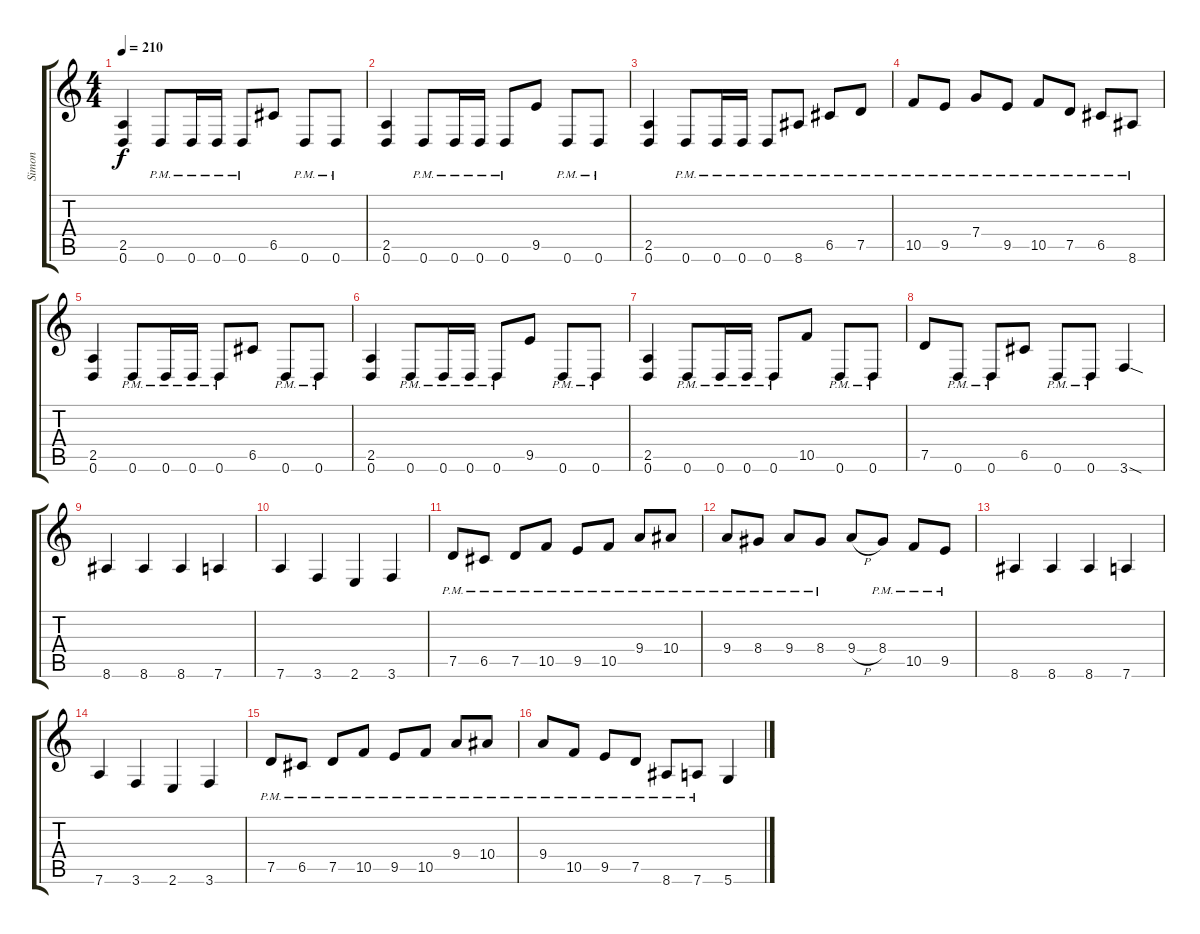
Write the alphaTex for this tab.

\track ("Simon" "Simon") {instrument distortionguitar}
\staff {score tabs}
\tuning (D4 A3 F3 C3 G2 D2) {hide}
\ts (4 4)
\tempo 210
\clef g2
\ks c
(2.5 0.6).4{dy f} 0.6{pm}.8 0.6{pm}.16 0.6{pm}.16 0.6{pm}.8 6.5.8 0.6{pm}.8 0.6{pm}.8 |
(2.5 0.6).4 0.6{pm}.8 0.6{pm}.16 0.6{pm}.16 0.6{pm}.8 9.5.8 0.6{pm}.8 0.6{pm}.8 |
(2.5 0.6).4 0.6{pm}.8 0.6{pm}.16 0.6{pm}.16 0.6{pm}.8 8.6{pm}.8 6.5{pm}.8 7.5{pm}.8 |
10.5{pm}.8 9.5{pm}.8 7.4{pm}.8 9.5{pm}.8 10.5{pm}.8 7.5{pm}.8 6.5{pm}.8 8.6{pm}.8 |
(2.5 0.6).4 0.6{pm}.8 0.6{pm}.16 0.6{pm}.16 0.6{pm}.8 6.5.8 0.6{pm}.8 0.6{pm}.8 |
(2.5 0.6).4 0.6{pm}.8 0.6{pm}.16 0.6{pm}.16 0.6{pm}.8 9.5.8 0.6{pm}.8 0.6{pm}.8 |
(2.5 0.6).4 0.6{pm}.8 0.6{pm}.16 0.6{pm}.16 0.6{pm}.8 10.5.8 0.6{pm}.8 0.6{pm}.8 |
7.5.8 0.6{pm}.8 0.6{pm}.8 6.5.8 0.6{pm}.8 0.6{pm}.8 3.6{sod}.4 |
8.6.4 8.6.4 8.6.4 7.6.4 |
7.6.4 3.6.4 2.6.4 3.6.4 |
7.5{pm}.8 6.5{pm}.8 7.5{pm}.8 10.5{pm}.8 9.5{pm}.8 10.5{pm}.8 9.4{pm}.8 10.4{pm}.8 |
9.4{pm}.8 8.4{pm}.8 9.4{pm}.8 8.4{pm}.8 9.4{h}.8 8.4{pm}.8 10.5{pm}.8 9.5{pm}.8 |
8.6.4 8.6.4 8.6.4 7.6.4 |
7.6.4 3.6.4 2.6.4 3.6.4 |
7.5{pm}.8 6.5{pm}.8 7.5{pm}.8 10.5{pm}.8 9.5{pm}.8 10.5{pm}.8 9.4{pm}.8 10.4{pm}.8 |
9.4{pm}.8 10.5{pm}.8 9.5{pm}.8 7.5{pm}.8 8.6{pm}.8 7.6{pm}.8 5.6.4
